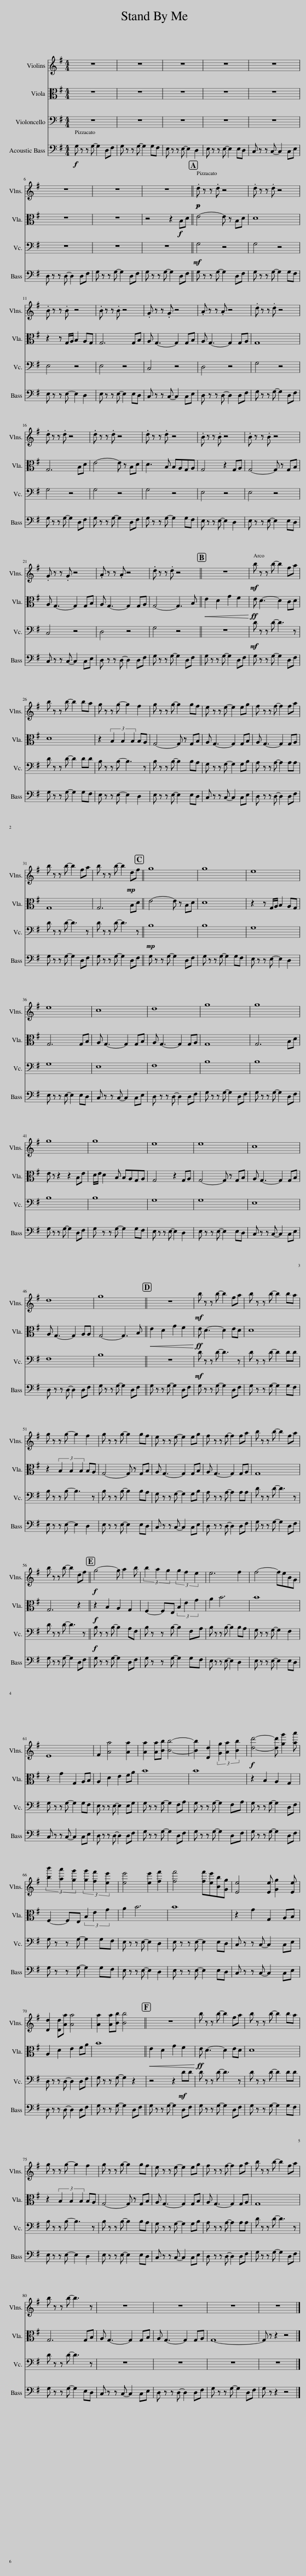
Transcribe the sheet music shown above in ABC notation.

X:1
%%score 1 2 3 4
L:1/8
M:4/4
I:linebreak $
K:G
V:1 treble
V:2 alto
V:3 bass
V:4 bass transpose=-12
V:1
 z8 | z8 | z8 | z8 | z8 |$ %5
 z8 | z8 | z8 ||!p!!p! .d z z .d z4 | .d z z .d z4 |$ %10
 .B z z .B z4 | .B z z .B z4 | .G z z .G z4 | .A z z .A z4 | .d z z .d z4 |$ %15
 .d z z .d z4 | .d z z .d z4 | .d z z .d z4 | .B z z .B z4 | .B z z .B z4 |$ %20
 .G z z .G z4 | .A z z .A z4 | .d z z .d z4 || z8 |!mf! b z z b- b2 fa |$ %25
 b z z b- b2 ba | g z z g- g2 f2 | g z z g- g2 gf | e z z e- e2 eg | f z z f- f2 fa |$ %30
 b z z b- b2 fa | b z z b- b2!mp! df || g8 | g8 | e8 |$ %35
 e8 | c8 | d8 | g8 | g8 |$ %40
 g8 | g8 | e8 | e8 | c8 |$ %45
 d8 | g8 || z8 |!mf! b z z b- b2 fa | b z z b- b2 ba |$ %50
 g z z g- g2 f2 | g z z g- g2 gf | e z z e- e2 eg | f z z f- f2 fa | b z z b- b2 fa |$ %55
 b z z b- b2 df ||!f! g4- g a2 b | (3b2 a2 g2 (3g2 f2 e2 | e6 f2 | f4- feBG |$ %60
 E8 | F2 [Aa]4 [Aa]2 | [Aa]2 [Aa][Bb] [Bb]4- | [Bb]2 [Dd]2 (3[Gg]2 [Aa]2 [Bb]2 |!f! [dd']4- [dd'] [gg']2 [aa'] |$ %65
 (3[bb']2 [aa']2 [gg']2 (3[gg']2 [ff']2 [ee']2 | [ee']4 [ee']2 [ff']2 | [ff']4 [ff'][ee'][Bb][Gg] | [Ee]4 [Ee] [Gg]2 [Ee] |$ [Dd]2 [Dd][Aa] [Aa]4 | %70
 [Aa]2 [Aa][Bb] [Bb]4 || z8 | b z z b- b2 fa | b z z b- b2 ba |$ g z z g- g2 f2 | %75
 g z z g- g2 gf | e z z e- e2 eg | f z z f- f2 fa | b z z b- b2 fa |$ b z z b- b3 z | %80
 z8 | z8 | z8 | z8 |] %84
V:2
 z8 | z8 | z8 | z8 | z8 |$ %5
 z8 | z8 | z4 z2!f! B,D || E4- E z B,D | D8 |$ %10
 z2 z G,/A,/ B,2 A,G, | G,6 G,B, | A, G,3- G,2 G,B, | A, G,3- G,2 G,A, | G,8 |$ %15
 G,6 B,D | E4- E z B,D | D3 B, B,A,G,A, | G,4 z2 G,A, | G,4- G, z G,B, |$ %20
 A, G,3- G,2 G,B, | A, G,3- G,2 G,A, | G,4- G,3 B, ||!<(! E2 D2 G2 F2!<)! |!ff! E D3- D2 CD |$ %25
 D8 | z2 (3B,2 B,2 B,2 B,A, | G,4- G, z G,B, | A, G,3- G,2 G,B, | A, G,3- G,2 G,A, |$ %30
 G,8 | G,6 B,D || E4- E z B,D | D8 | z2 z G,/A,/ B,2 A,G, |$ %35
 G,6 G,B, | A, G,3- G,2 G,B, | A, G,3- G,2 G,A, | G,8 | G,6 B,D |$ %40
 E z z2 z2 B,E | D/E/ D2 B, B,A,G,A, | G,4 z2 G,A, | G,4- G, z G,B, | A, G,3- G,2 G,B, |$ %45
 A, G,3- G,2 A,A, | G,4- G,3 B, ||!<(! E2 D2 G2 F2!<)! |!ff! E D3- D2 ED | D8 |$ %50
 z2 (3B,2 B,2 B,2 B,A, | G,4- G, z G,B, | A, G,3- G,2 G,B, | A, G,3- G,2 G,A, | G,8 |$ %55
 G,6 z2 ||!f! z2 B,2 A,2 G,2 | F,2- F,E, (3B,2 E2 G2 | A2 B6 | B8 |$ %60
 z2 G2 G,2 A,B, | A,2 D2 E2 FA | B8 | B8 | z2 B,2 A,2 G,2 |$ %65
 F,2- F,E, (3B,2 E2 G2 | A2 B6 | B8 | z2 G2 G,2 A,B, |$ A,2 D2 E2 FA | %70
 B8 ||!<(! E2 D2 G2 F2!<)! |!ff! E D3- D2 ED | D8 |$ z2 (3B,2 B,2 B,2 B,A, | %75
 G,4- G, z G,B, | A, G,3- G,2 G,B, | A, G,3- G,2 G,A, | G,8 |$ G,6 G,B, | %80
 A, G,3- G,2 G,B, | A, G,3- G,2 G,A, | G,8- | G, z z2 z4 |] %84
V:3
 z8 | z8 | z8 | z8 | z8 |$ %5
 z8 | z8 | z8 ||!mf! G,4 z4 | G,4 z4 |$ %10
 E,4 z4 | E,4 z4 | C,4 z4 | D,4 z4 | G,4 z4 |$ %15
 G,4 z4 | G,4 z4 | G,4 z4 | E,4 z4 | E,4 z4 |$ %20
 C,4 z4 | D,4 z4 | G,4 z4 || z8 |!mf! D z z D- D3 z |$ %25
 D z z D- D2 DD | B, z z B,- B,3 z | B, z z B,- B,2 B,A, | G, z z G,- G,2 G,B, | A, z z A,- A,2 A,A, |$ %30
 D z z D- D3 z | D z z D- D3 z ||!mp! B,8 | B,8 | G,8 |$ %35
 G,8 | E,8 | F,8 | B,8 | B,8 |$ %40
 B,8 | B,8 | G,8 | G,8 | E,8 |$ %45
 F,8 | B,8 || z8 |!mf! D z z D- D3 z | D z z D- D2 DD |$ %50
 B, z z B,- B,3 z | B, z z B,- B,2 B,A, | G, z z G,- G,2 G,B, | A, z z A,- A,2 A,A, | D z z D- D3 z |$ %55
 D z z D- D3 z ||!f! B, z z B,- B,2 A,F, | B, z z B,- B,2 F,A, | B, z z B,- B,2 B,A, | G, z z G,- G,2 F,2 |$ %60
 G, z z G,- G,2 G,F, | E, z z E,- E,2 E,G, | G, z z G,- G,2 F,A, | G, z z G,- G,2 F,A, | G, z z G,- G,2 D,F, |$ %65
 G, z z G,- G,2 G,F, | E, z z E,- E,2 D,2 | E, z z E,- E,2 E,D, | C, z z C,- C,2 C,E, |$ D, z z D,- D,2 D,F, | %70
 G, z z G,- G,2 z2 || z4 z2!mf! DD | D z z D- D3 z | D z z D- D2 DD |$ B, z z B,- B,3 z | %75
 B, z z B,- B,2 B,A, | G, z z G,- G,2 G,B, | A, z z A,- A,2 A,A, | D z z D- D3 z |$ D z z D- D3 z | %80
 z8 | z8 | z8 | z8 |] %84
V:4
!f! G, z z G,- G,2 D,F, | G, z z G,- G,2 G,F, | E, z z E,- E,2 D,2 | E, z z E,- E,2 E,D, | C, z z C,- C,2 C,E, |$ %5
 D, z z D,- D,2 D,F, | G, z z G,- G,2 D,F, | G, z z G,- G,2 D,F, || G, z z G,- G,2 D,F, | G, z z G,- G,2 G,F, |$ %10
 E, z z E,- E,2 D,2 | E, z z E,- E,2 E,D, | C, z z C,- C,2 C,E, | D, z z D,- D,2 D,F, | G, z z G,- G,2 D,F, |$ %15
 G, z z G,- G,2 D,F, | G, z z G,- G,2 D,F, | G, z z G,- G,2 G,F, | E, z z E,- E,2 D,2 | E, z z E,- E,2 E,D, |$ %20
 C, z z C,- C,2 C,E, | D, z z D,- D,2 D,F, | G, z z G,- G,2 D,F, || G, z z G,- G,2 D,F, | G, z z G,- G,2 D,F, |$ %25
 G, z z G,- G,2 G,F, | E, z z E,- E,2 D,2 | E, z z E,- E,2 E,D, | C, z z C,- C,2 C,E, | D, z z D,- D,2 D,F, |$ %30
 G, z z G,- G,2 D,F, | G, z z G,- G,2 D,F, || G, z z G,- G,2 D,F, | G, z z G,- G,2 G,F, | E, z z E,- E,2 D,2 |$ %35
 E, z z E,- E,2 E,D, | C, z z C,- C,2 C,E, | D, z z D,- D,2 D,F, | G, z z G,- G,2 D,F, | G, z z G,- G,2 D,F, |$ %40
 G, z z G,- G,2 D,F, | G, z z G,- G,2 G,F, | E, z z E,- E,2 D,2 | E, z z E,- E,2 E,D, | C, z z C,- C,2 C,E, |$ %45
 D, z z D,- D,2 D,F, | G, z z G,- G,2 D,F, || G, z z G,- G,2 D,F, | G, z z G,- G,2 D,F, | G, z z G,- G,2 G,F, |$ %50
 E, z z E,- E,2 D,2 | E, z z E,- E,2 E,D, | C, z z C,- C,2 C,E, | D, z z D,- D,2 D,F, | G, z z G,- G,2 D,F, |$ %55
 G, z z G,- G,2 D,F, || G, z z G,- G,2 D,F, | G, z z G,- G,2 G,F, | E, z z E,- E,2 D,2 | E, z z E,- E,2 E,D, |$ %60
 C, z z C,- C,2 C,E, | D, z z D,- D,2 D,F, | G, z z G,- G,2 D,F, | G, z z G,- G,2 D,F, | G, z z G,- G,2 D,F, |$ %65
 G, z z G,- G,2 G,F, | E, z z E,- E,2 D,2 | E, z z E,- E,2 E,D, | C, z z C,- C,2 C,E, |$ D, z z D,- D,2 D,F, | %70
 G, z z G,- G,2 D,F, || G, z z G,- G,2 D,F, | G, z z G,- G,2 D,F, | G, z z G,- G,2 G,F, |$ E, z z E,- E,2 D,2 | %75
 E, z z E,- E,2 E,D, | C, z z C,- C,2 C,E, | D, z z D,- D,2 D,F, | G, z z G,- G,2 D,F, |$ G, z z G,- G,2 E,D, | %80
 C, z z C,- C,2 C,E, | D, z z D,- D,2 D,F, | G, z z G,- G,2 D,F, | G, z z2 z4 |] %84
